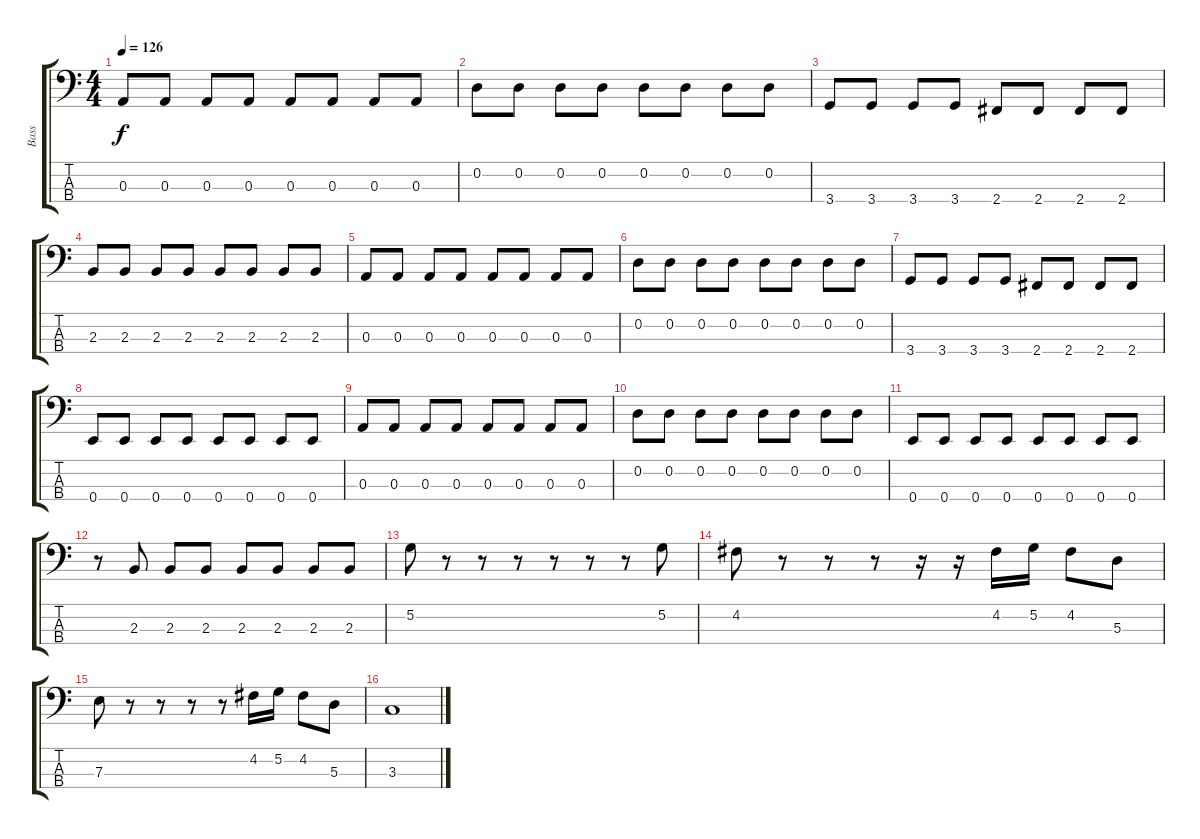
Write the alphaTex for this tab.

\track ("Bass" "Bass") {instrument electricbasspick}
\staff {score tabs}
\tuning (G2 D2 A1 E1) {hide}
\ts (4 4)
\tempo 126
\clef f4
\ks c
0.3.8{dy f} 0.3.8 0.3.8 0.3.8 0.3.8 0.3.8 0.3.8 0.3.8 |
0.2.8 0.2.8 0.2.8 0.2.8 0.2.8 0.2.8 0.2.8 0.2.8 |
3.4.8 3.4.8 3.4.8 3.4.8 2.4.8 2.4.8 2.4.8 2.4.8 |
2.3.8 2.3.8 2.3.8 2.3.8 2.3.8 2.3.8 2.3.8 2.3.8 |
0.3.8 0.3.8 0.3.8 0.3.8 0.3.8 0.3.8 0.3.8 0.3.8 |
0.2.8 0.2.8 0.2.8 0.2.8 0.2.8 0.2.8 0.2.8 0.2.8 |
3.4.8 3.4.8 3.4.8 3.4.8 2.4.8 2.4.8 2.4.8 2.4.8 |
0.4.8 0.4.8 0.4.8 0.4.8 0.4.8 0.4.8 0.4.8 0.4.8 |
0.3.8 0.3.8 0.3.8 0.3.8 0.3.8 0.3.8 0.3.8 0.3.8 |
0.2.8 0.2.8 0.2.8 0.2.8 0.2.8 0.2.8 0.2.8 0.2.8 |
0.4.8 0.4.8 0.4.8 0.4.8 0.4.8 0.4.8 0.4.8 0.4.8 |
r.8 2.3.8 2.3.8 2.3.8 2.3.8 2.3.8 2.3.8 2.3.8 |
5.2.8 r.8 r.8 r.8 r.8 r.8 r.8 5.2.8 |
4.2.8 r.8 r.8 r.8 r.16 r.16 4.2.16 5.2.16 4.2.8 5.3.8 |
7.3.8 r.8 r.8 r.8 r.8 4.2.16 5.2.16 4.2.8 5.3.8 |
3.3.1
